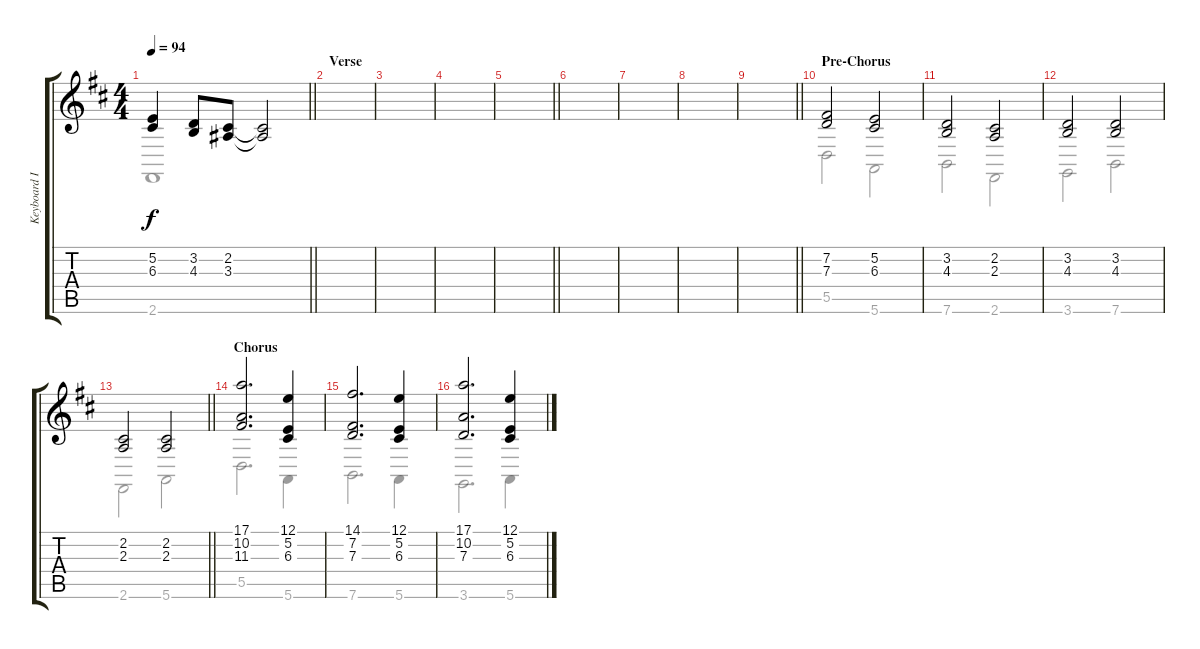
\track ("Keyboard I" "Keyboard I") {instrument stringensemble1}
\staff {score tabs}
\tuning (E4 B3 G3 D3 A2 E2) {hide}
\voice
\ts (4 4)
\tempo 94
\clef g2
\barLineRight lightlight
\ks d
(5.2 6.3).4{dy f} (3.2 4.3).8 (2.2 3.3).8 (2.2{t} 3.3{t}).2 |
\section ("" "Verse")
|
|
|
\barLineRight lightlight
|
\section ("" "")
|
|
|
\barLineRight lightlight
|
\section ("" "Pre-Chorus")
(7.2 7.3).2 (5.2 6.3).2 |
(3.2 4.3).2 (2.2 2.3).2 |
(3.2 4.3).2 (3.2 4.3).2 |
\barLineRight lightlight
(2.2 2.3).2 (2.2 2.3).2 |
\section ("" "Chorus")
(17.1 10.2 11.3).2{d} (12.1 5.2 6.3).4 |
(14.1 7.2 7.3).2{d} (12.1 5.2 6.3).4 |
(17.1 10.2 7.3).2{d} (12.1 5.2 6.3).4
\voice
\clef g2
\ottava regular
\simile none
\barLineRight lightlight
\ks d
2.6.1{dy f} |
|
|
|
\barLineRight lightlight
|
|
|
|
\barLineRight lightlight
|
5.5.2 5.6.2 |
7.6.2 2.6.2 |
3.6.2 7.6.2 |
\barLineRight lightlight
2.6.2 5.6.2 |
5.5.2{d} 5.6.4 |
7.6.2{d} 5.6.4 |
3.6.2{d} 5.6.4
